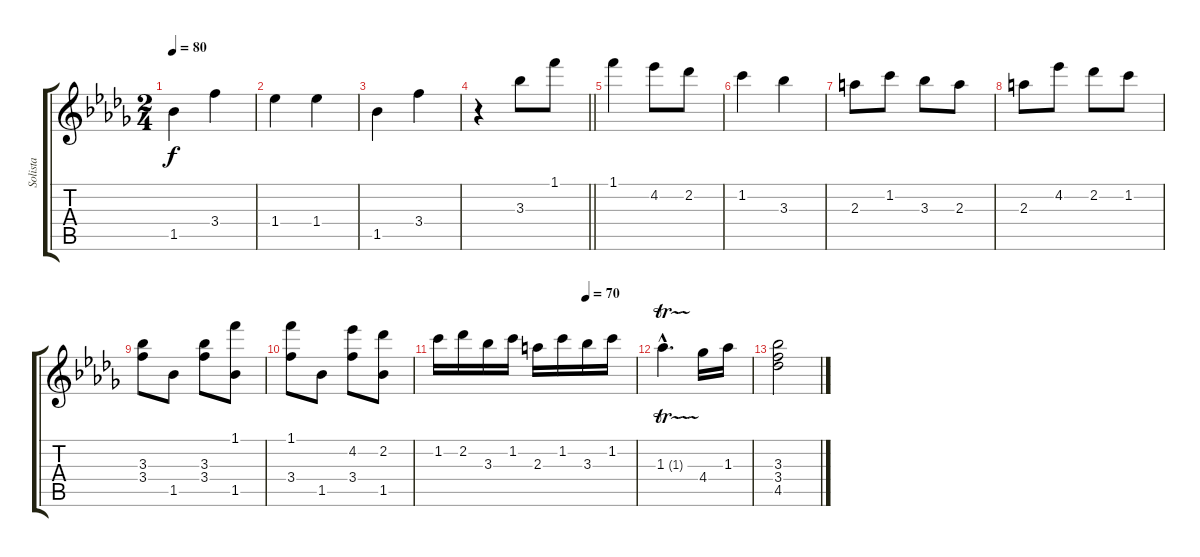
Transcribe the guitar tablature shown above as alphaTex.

\track ("Solista" "Solista") {instrument acousticguitarnylon}
\staff {score tabs}
\tuning (E5 B4 G4 D4 A3 E3) {hide}
\ts (2 4)
\tempo 80
\clef g2
\ks db
1.5.4{dy f} 3.4.4 |
1.4.4 1.4.4 |
1.5.4 3.4.4 |
\barLineRight lightlight
r.4 3.3.8 1.1.8 |
1.1.4 4.2.8 2.2.8 |
1.2.4 3.3.4 |
2.3.8 1.2.8 3.3.8 2.3.8 |
2.3.8 4.2.8 2.2.8 1.2.8 |
(3.3 3.4).8 1.5.8 (3.3 3.4).8 (1.1 1.5).8 |
(1.1 3.4).8 1.5.8 (4.2 3.4).8 (2.2 1.5).8 |
\tempo (70 0.75)
1.2.16 2.2.16 3.3.16 1.2.16 2.3.16 1.2.16 3.3.16 1.2.16 |
1.3{tr (1 32) hac}.4{d} 4.4.16 1.3.16 |
(3.3 3.4 4.5).2
